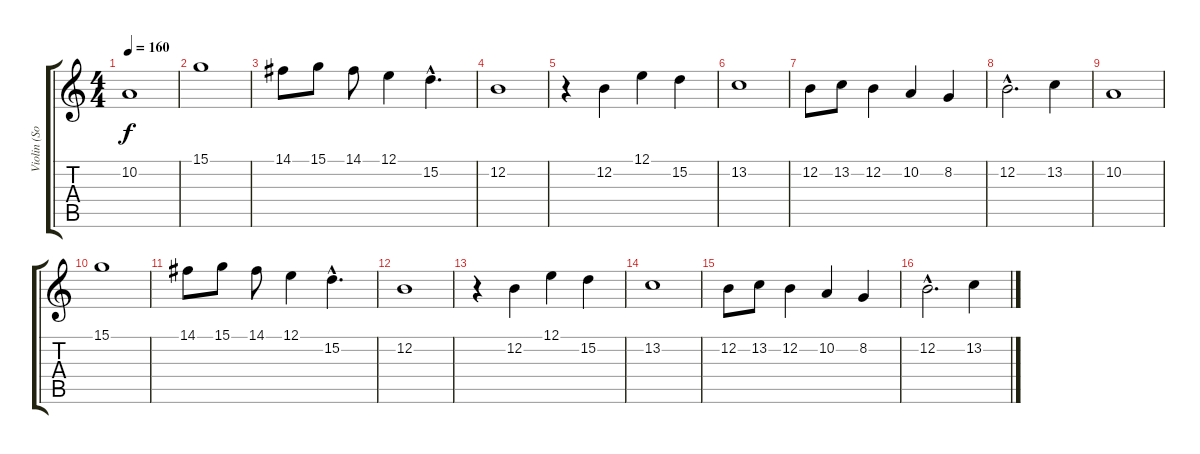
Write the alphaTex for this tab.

\track ("Violin (Solo)" "Violin (So") {instrument violin}
\staff {score tabs}
\tuning (E4 B3 G3 D3 A2 E2) {hide}
\ts (4 4)
\tempo 160
\clef g2
\ks c
10.2.1{dy f} |
15.1.1{volume 7} |
14.1.8 15.1.8 14.1.8 12.1.4 15.2{hac}.4{d} |
12.2.1 |
r.4 12.2.4 12.1.4 15.2.4 |
13.2.1 |
12.2.8 13.2.8 12.2.4 10.2.4 8.2.4 |
12.2{hac}.2{d} 13.2.4 |
10.2.1 |
15.1.1{volume 2} |
14.1.8 15.1.8 14.1.8 12.1.4 15.2{hac}.4{d} |
12.2.1 |
r.4 12.2.4 12.1.4 15.2.4 |
13.2.1 |
12.2.8 13.2.8 12.2.4 10.2.4 8.2.4 |
12.2{hac}.2{d} 13.2.4
